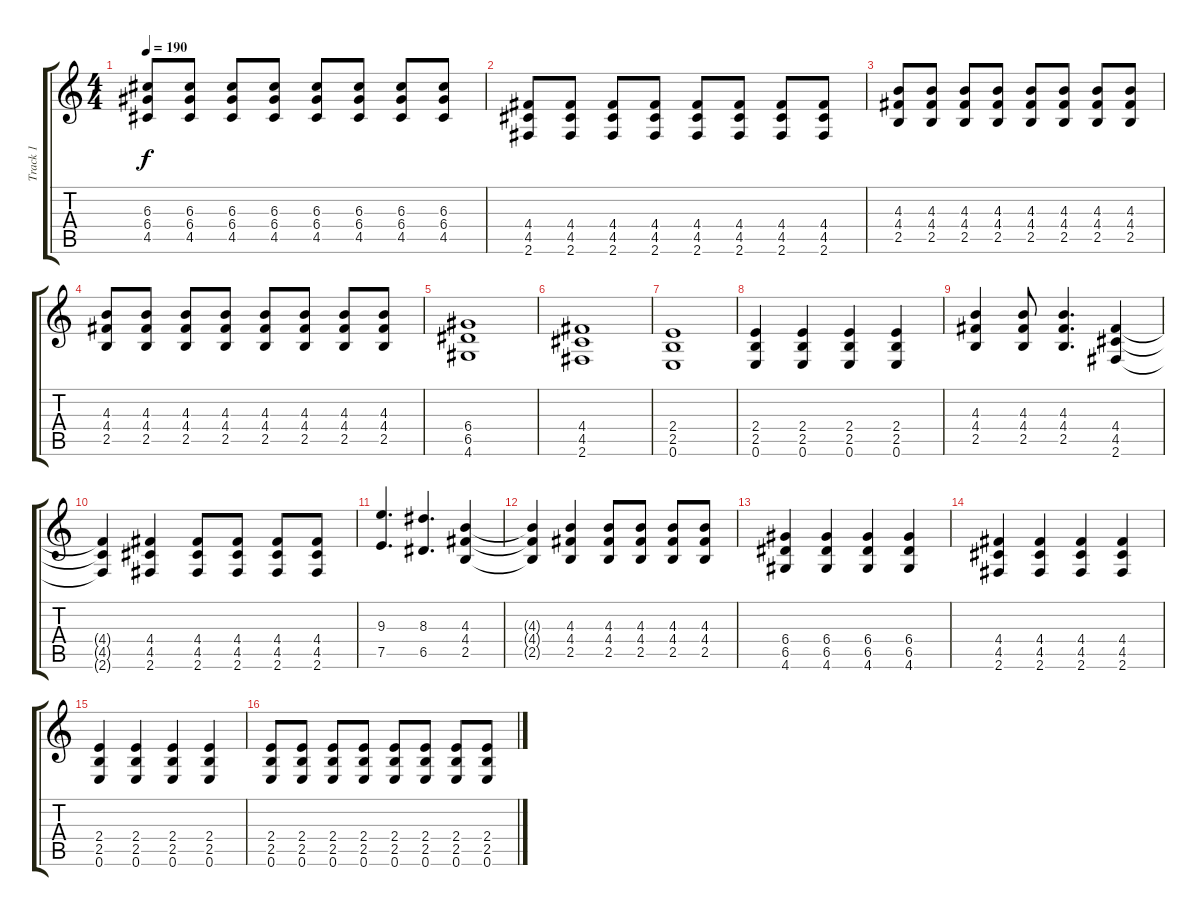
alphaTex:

\track ("Track 1" "Track 1") {instrument acousticguitarsteel}
\staff {score tabs}
\tuning (E4 B3 G3 D3 A2 E2) {hide}
\ts (4 4)
\tempo 190
\clef g2
\ks c
(6.3 6.4 4.5).8{dy f} (6.3 6.4 4.5).8 (6.3 6.4 4.5).8 (6.3 6.4 4.5).8 (6.3 6.4 4.5).8 (6.3 6.4 4.5).8 (6.3 6.4 4.5).8 (6.3 6.4 4.5).8 |
(4.4 4.5 2.6).8 (4.4 4.5 2.6).8 (4.4 4.5 2.6).8 (4.4 4.5 2.6).8 (4.4 4.5 2.6).8 (4.4 4.5 2.6).8 (4.4 4.5 2.6).8 (4.4 4.5 2.6).8 |
(4.3 4.4 2.5).8 (4.3 4.4 2.5).8 (4.3 4.4 2.5).8 (4.3 4.4 2.5).8 (4.3 4.4 2.5).8 (4.3 4.4 2.5).8 (4.3 4.4 2.5).8 (4.3 4.4 2.5).8 |
(4.3 4.4 2.5).8 (4.3 4.4 2.5).8 (4.3 4.4 2.5).8 (4.3 4.4 2.5).8 (4.3 4.4 2.5).8 (4.3 4.4 2.5).8 (4.3 4.4 2.5).8 (4.3 4.4 2.5).8 |
(6.4 6.5 4.6).1 |
(4.4 4.5 2.6).1 |
(2.4 2.5 0.6).1 |
(2.4 2.5 0.6).4 (2.4 2.5 0.6).4 (2.4 2.5 0.6).4 (2.4 2.5 0.6).4 |
(4.3 4.4 2.5).4 (4.3 4.4 2.5).8 (4.3 4.4 2.5).4{d} (4.4 4.5 2.6).4 |
(4.4{t} 4.5{t} 2.6{t}).4 (4.4 4.5 2.6).4 (4.4 4.5 2.6).8 (4.4 4.5 2.6).8 (4.4 4.5 2.6).8 (4.4 4.5 2.6).8 |
(9.3 7.5).4{d} (8.3 6.5).4{d} (4.3 4.4 2.5).4 |
(4.3{t} 4.4{t} 2.5{t}).4 (4.3 4.4 2.5).4 (4.3 4.4 2.5).8 (4.3 4.4 2.5).8 (4.3 4.4 2.5).8 (4.3 4.4 2.5).8 |
(6.4 6.5 4.6).4 (6.4 6.5 4.6).4 (6.4 6.5 4.6).4 (6.4 6.5 4.6).4 |
(4.4 4.5 2.6).4 (4.4 4.5 2.6).4 (4.4 4.5 2.6).4 (4.4 4.5 2.6).4 |
(2.4 2.5 0.6).4 (2.4 2.5 0.6).4 (2.4 2.5 0.6).4 (2.4 2.5 0.6).4 |
(2.4 2.5 0.6).8 (2.4 2.5 0.6).8 (2.4 2.5 0.6).8 (2.4 2.5 0.6).8 (2.4 2.5 0.6).8 (2.4 2.5 0.6).8 (2.4 2.5 0.6).8 (2.4 2.5 0.6).8
